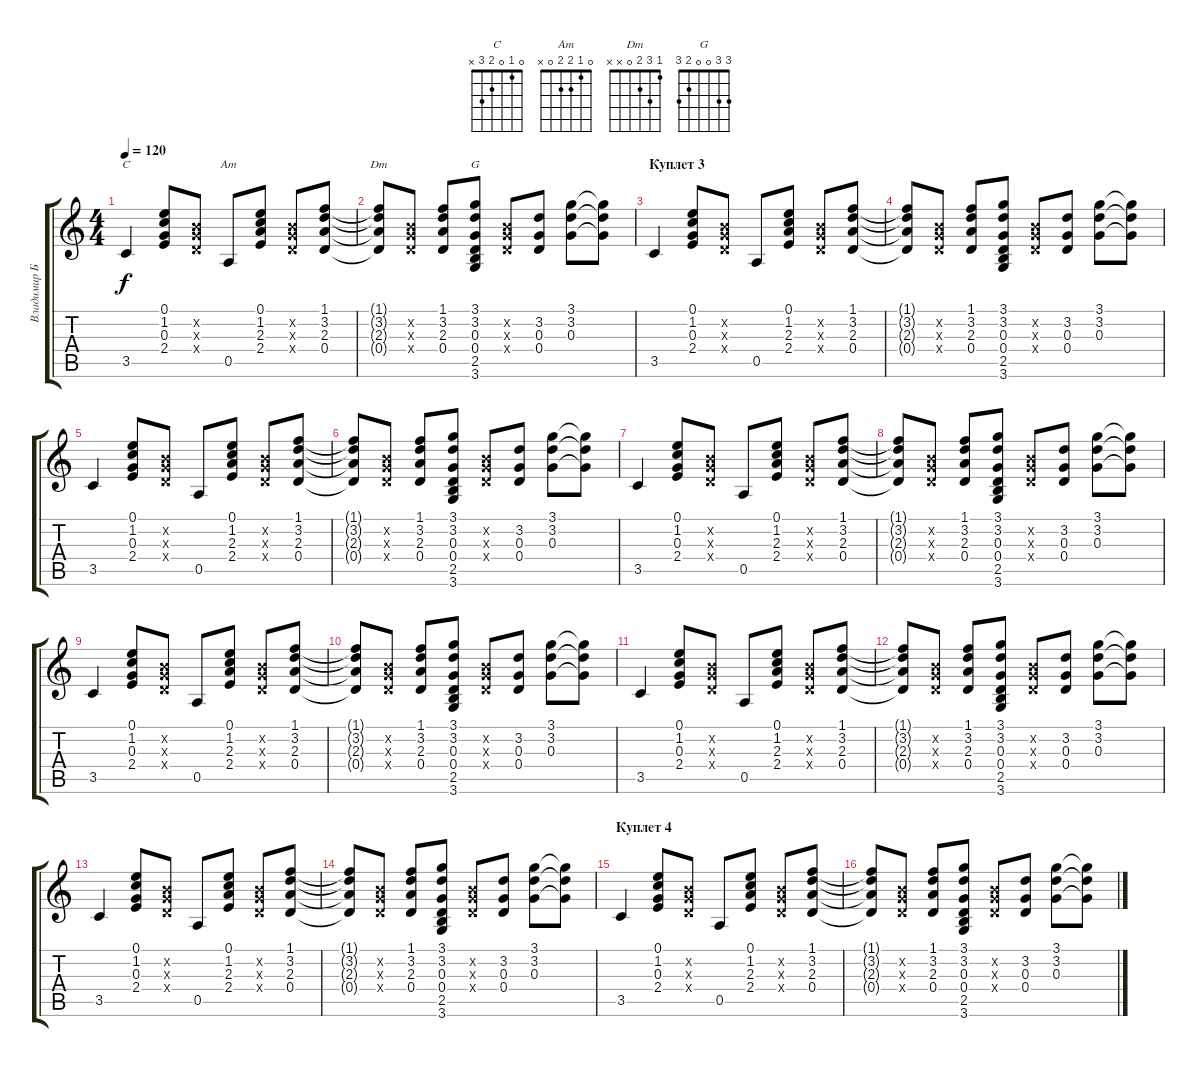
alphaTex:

\track ("Владимир Бегунов" "Владимир Б") {instrument acousticguitarsteel}
\staff {score tabs}
\tuning (E4 B3 G3 D3 A2 E2) {hide}
\chord ("C" 0 1 0 2 3 x)
\chord ("Am" 0 1 2 2 0 x)
\chord ("Dm" 1 3 2 0 x x)
\chord ("G" 3 3 0 0 2 3)
\ts (4 4)
\tempo 120
\clef g2
\ks c
3.5.4{ch "C" dy f} (0.1 1.2 0.3 2.4).8 (0.2{x} 0.3{x} 0.4{x}).8 0.5.8{ch "Am"} (0.1 1.2 2.3 2.4).8 (0.2{x} 0.3{x} 0.4{x}).8 (1.1 3.2 2.3 0.4).8 |
(1.1{t} 3.2{t} 2.3{t} 0.4{t}).8{ch "Dm"} (0.2{x} 0.3{x} 0.4{x}).8 (1.1 3.2 2.3 0.4).8 (3.1 3.2 0.3 0.4 2.5 3.6).8{ch "G"} (0.2{x} 0.3{x} 0.4{x}).8 (3.2 0.3 0.4).8 (3.1 3.2 0.3).8 (3.1{t} 3.2{t} 0.3{t}).8 |
\section ("" "Куплет 3")
3.5.4 (0.1 1.2 0.3 2.4).8 (0.2{x} 0.3{x} 0.4{x}).8 0.5.8 (0.1 1.2 2.3 2.4).8 (0.2{x} 0.3{x} 0.4{x}).8 (1.1 3.2 2.3 0.4).8 |
(1.1{t} 3.2{t} 2.3{t} 0.4{t}).8 (0.2{x} 0.3{x} 0.4{x}).8 (1.1 3.2 2.3 0.4).8 (3.1 3.2 0.3 0.4 2.5 3.6).8 (0.2{x} 0.3{x} 0.4{x}).8 (3.2 0.3 0.4).8 (3.1 3.2 0.3).8 (3.1{t} 3.2{t} 0.3{t}).8 |
3.5.4 (0.1 1.2 0.3 2.4).8 (0.2{x} 0.3{x} 0.4{x}).8 0.5.8 (0.1 1.2 2.3 2.4).8 (0.2{x} 0.3{x} 0.4{x}).8 (1.1 3.2 2.3 0.4).8 |
(1.1{t} 3.2{t} 2.3{t} 0.4{t}).8 (0.2{x} 0.3{x} 0.4{x}).8 (1.1 3.2 2.3 0.4).8 (3.1 3.2 0.3 0.4 2.5 3.6).8 (0.2{x} 0.3{x} 0.4{x}).8 (3.2 0.3 0.4).8 (3.1 3.2 0.3).8 (3.1{t} 3.2{t} 0.3{t}).8 |
3.5.4 (0.1 1.2 0.3 2.4).8 (0.2{x} 0.3{x} 0.4{x}).8 0.5.8 (0.1 1.2 2.3 2.4).8 (0.2{x} 0.3{x} 0.4{x}).8 (1.1 3.2 2.3 0.4).8 |
(1.1{t} 3.2{t} 2.3{t} 0.4{t}).8 (0.2{x} 0.3{x} 0.4{x}).8 (1.1 3.2 2.3 0.4).8 (3.1 3.2 0.3 0.4 2.5 3.6).8 (0.2{x} 0.3{x} 0.4{x}).8 (3.2 0.3 0.4).8 (3.1 3.2 0.3).8 (3.1{t} 3.2{t} 0.3{t}).8 |
3.5.4 (0.1 1.2 0.3 2.4).8 (0.2{x} 0.3{x} 0.4{x}).8 0.5.8 (0.1 1.2 2.3 2.4).8 (0.2{x} 0.3{x} 0.4{x}).8 (1.1 3.2 2.3 0.4).8 |
(1.1{t} 3.2{t} 2.3{t} 0.4{t}).8 (0.2{x} 0.3{x} 0.4{x}).8 (1.1 3.2 2.3 0.4).8 (3.1 3.2 0.3 0.4 2.5 3.6).8 (0.2{x} 0.3{x} 0.4{x}).8 (3.2 0.3 0.4).8 (3.1 3.2 0.3).8 (3.1{t} 3.2{t} 0.3{t}).8 |
3.5.4 (0.1 1.2 0.3 2.4).8 (0.2{x} 0.3{x} 0.4{x}).8 0.5.8 (0.1 1.2 2.3 2.4).8 (0.2{x} 0.3{x} 0.4{x}).8 (1.1 3.2 2.3 0.4).8 |
(1.1{t} 3.2{t} 2.3{t} 0.4{t}).8 (0.2{x} 0.3{x} 0.4{x}).8 (1.1 3.2 2.3 0.4).8 (3.1 3.2 0.3 0.4 2.5 3.6).8 (0.2{x} 0.3{x} 0.4{x}).8 (3.2 0.3 0.4).8 (3.1 3.2 0.3).8 (3.1{t} 3.2{t} 0.3{t}).8 |
3.5.4 (0.1 1.2 0.3 2.4).8 (0.2{x} 0.3{x} 0.4{x}).8 0.5.8 (0.1 1.2 2.3 2.4).8 (0.2{x} 0.3{x} 0.4{x}).8 (1.1 3.2 2.3 0.4).8 |
(1.1{t} 3.2{t} 2.3{t} 0.4{t}).8 (0.2{x} 0.3{x} 0.4{x}).8 (1.1 3.2 2.3 0.4).8 (3.1 3.2 0.3 0.4 2.5 3.6).8 (0.2{x} 0.3{x} 0.4{x}).8 (3.2 0.3 0.4).8 (3.1 3.2 0.3).8 (3.1{t} 3.2{t} 0.3{t}).8 |
\section ("" "Куплет 4")
3.5.4 (0.1 1.2 0.3 2.4).8 (0.2{x} 0.3{x} 0.4{x}).8 0.5.8 (0.1 1.2 2.3 2.4).8 (0.2{x} 0.3{x} 0.4{x}).8 (1.1 3.2 2.3 0.4).8 |
(1.1{t} 3.2{t} 2.3{t} 0.4{t}).8 (0.2{x} 0.3{x} 0.4{x}).8 (1.1 3.2 2.3 0.4).8 (3.1 3.2 0.3 0.4 2.5 3.6).8 (0.2{x} 0.3{x} 0.4{x}).8 (3.2 0.3 0.4).8 (3.1 3.2 0.3).8 (3.1{t} 3.2{t} 0.3{t}).8
